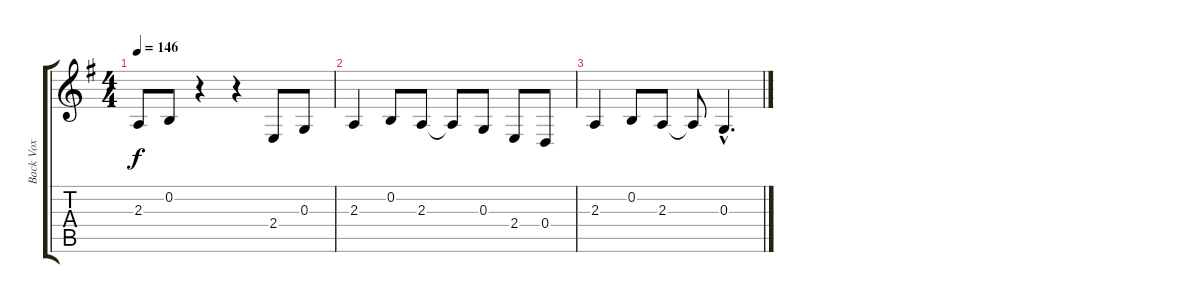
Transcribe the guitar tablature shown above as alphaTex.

\track ("Back Vox" "Back Vox") {instrument synthvoice}
\staff {score tabs}
\tuning (E4 B3 G3 D3 A2 E2) {hide}
\ts (4 4)
\tempo 146
\clef g2
\ks g
2.3{t}.8{dy f} 0.2.8 r.4 r.4 2.4.8 0.3.8 |
2.3.4 0.2.8 2.3.8 2.3{t}.8 0.3.8 2.4.8 0.4.8 |
2.3.4 0.2.8 2.3.8 2.3{t}.8 0.3{hac}.4{d}
